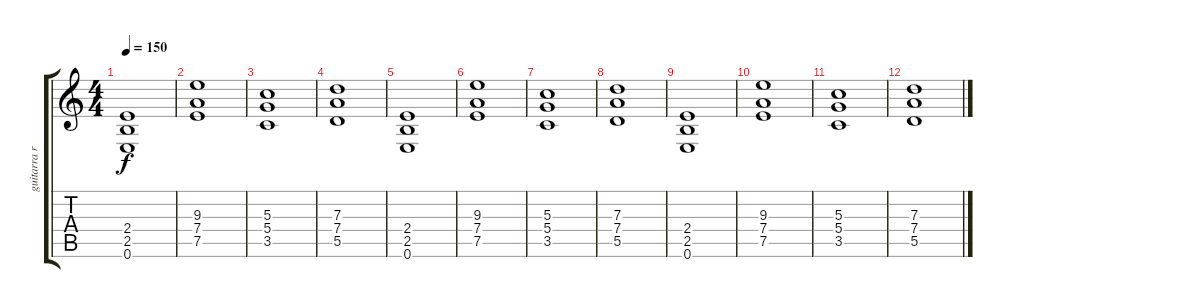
\track ("guitarra reef" "guitarra r") {instrument distortionguitar}
\staff {score tabs}
\tuning (E4 B3 G3 D3 A2 E2) {hide}
\ts (4 4)
\tempo 150
\clef g2
\ks c
(2.4 2.5 0.6).1{dy f} |
(9.3 7.4 7.5).1 |
(5.3 5.4 3.5).1 |
(7.3 7.4 5.5).1 |
(2.4 2.5 0.6).1 |
(9.3 7.4 7.5).1 |
(5.3 5.4 3.5).1 |
(7.3 7.4 5.5).1 |
(2.4 2.5 0.6).1 |
(9.3 7.4 7.5).1 |
(5.3 5.4 3.5).1 |
(7.3 7.4 5.5).1
